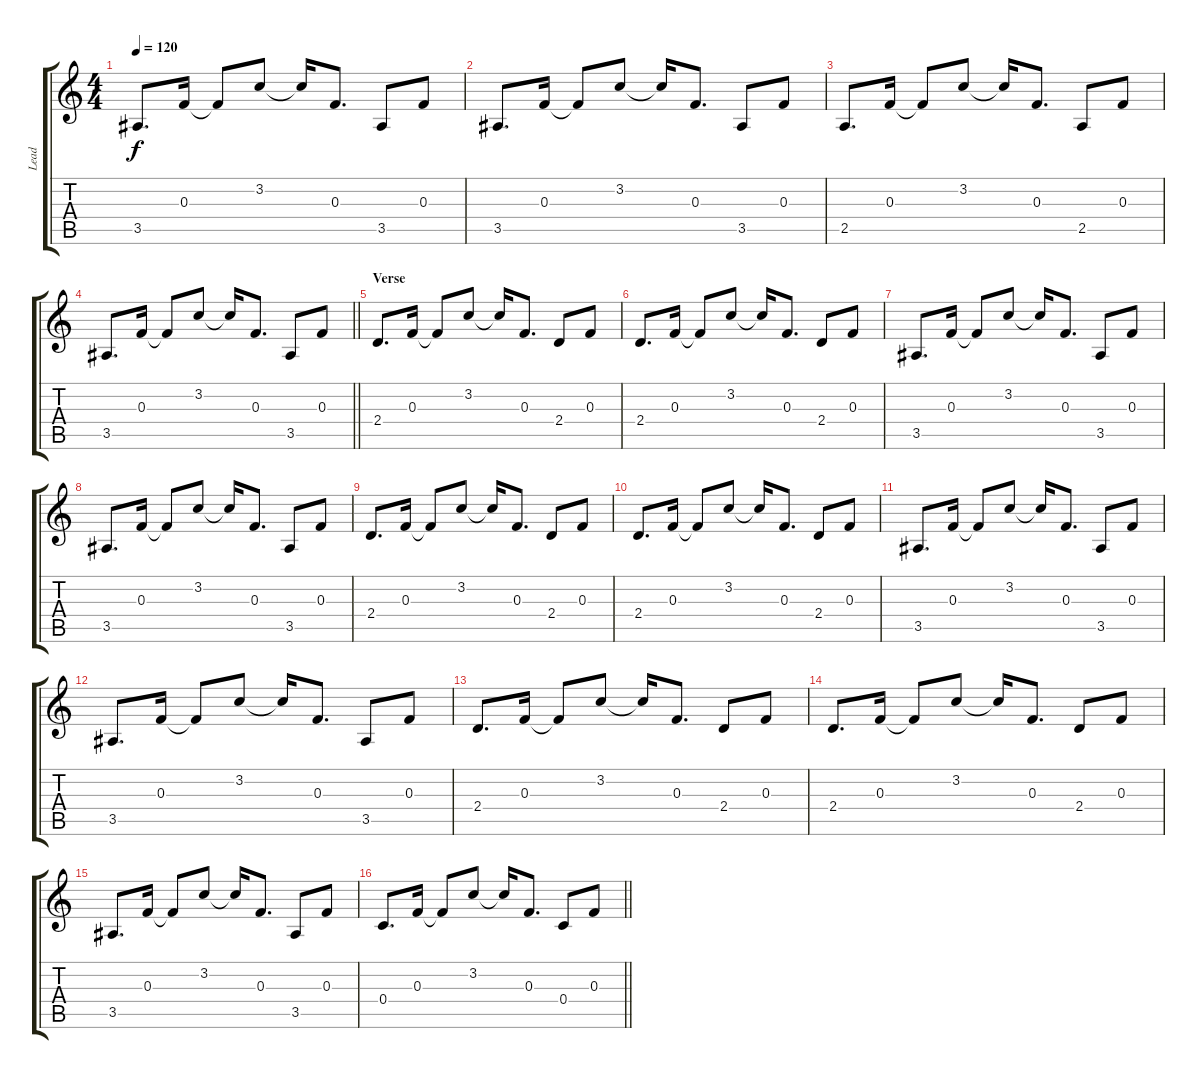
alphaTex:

\track ("Lead" "Lead") {instrument acousticguitarsteel}
\staff {score tabs}
\tuning (D4 A3 F3 C3 G2 D2) {hide}
\ts (4 4)
\tempo 120
\clef g2
\ks c
3.5.8{d dy f} 0.3.16 0.3{t}.8 3.2.8 3.2{t}.16 0.3.8{d} 3.5.8 0.3.8 |
3.5.8{d} 0.3.16 0.3{t}.8 3.2.8 3.2{t}.16 0.3.8{d} 3.5.8 0.3.8 |
2.5.8{d} 0.3.16 0.3{t}.8 3.2.8 3.2{t}.16 0.3.8{d} 2.5.8 0.3.8 |
\barLineRight lightlight
3.5.8{d} 0.3.16 0.3{t}.8 3.2.8 3.2{t}.16 0.3.8{d} 3.5.8 0.3.8 |
\section ("" "Verse")
2.4.8{d} 0.3.16 0.3{t}.8 3.2.8 3.2{t}.16 0.3.8{d} 2.4.8 0.3.8 |
2.4.8{d} 0.3.16 0.3{t}.8 3.2.8 3.2{t}.16 0.3.8{d} 2.4.8 0.3.8 |
3.5.8{d} 0.3.16 0.3{t}.8 3.2.8 3.2{t}.16 0.3.8{d} 3.5.8 0.3.8 |
3.5.8{d} 0.3.16 0.3{t}.8 3.2.8 3.2{t}.16 0.3.8{d} 3.5.8 0.3.8 |
2.4.8{d} 0.3.16 0.3{t}.8 3.2.8 3.2{t}.16 0.3.8{d} 2.4.8 0.3.8 |
2.4.8{d} 0.3.16 0.3{t}.8 3.2.8 3.2{t}.16 0.3.8{d} 2.4.8 0.3.8 |
3.5.8{d} 0.3.16 0.3{t}.8 3.2.8 3.2{t}.16 0.3.8{d} 3.5.8 0.3.8 |
3.5.8{d} 0.3.16 0.3{t}.8 3.2.8 3.2{t}.16 0.3.8{d} 3.5.8 0.3.8 |
2.4.8{d} 0.3.16 0.3{t}.8 3.2.8 3.2{t}.16 0.3.8{d} 2.4.8 0.3.8 |
2.4.8{d} 0.3.16 0.3{t}.8 3.2.8 3.2{t}.16 0.3.8{d} 2.4.8 0.3.8 |
3.5.8{d} 0.3.16 0.3{t}.8 3.2.8 3.2{t}.16 0.3.8{d} 3.5.8 0.3.8 |
\barLineRight lightlight
0.4.8{d} 0.3.16 0.3{t}.8 3.2.8 3.2{t}.16 0.3.8{d} 0.4.8 0.3.8
